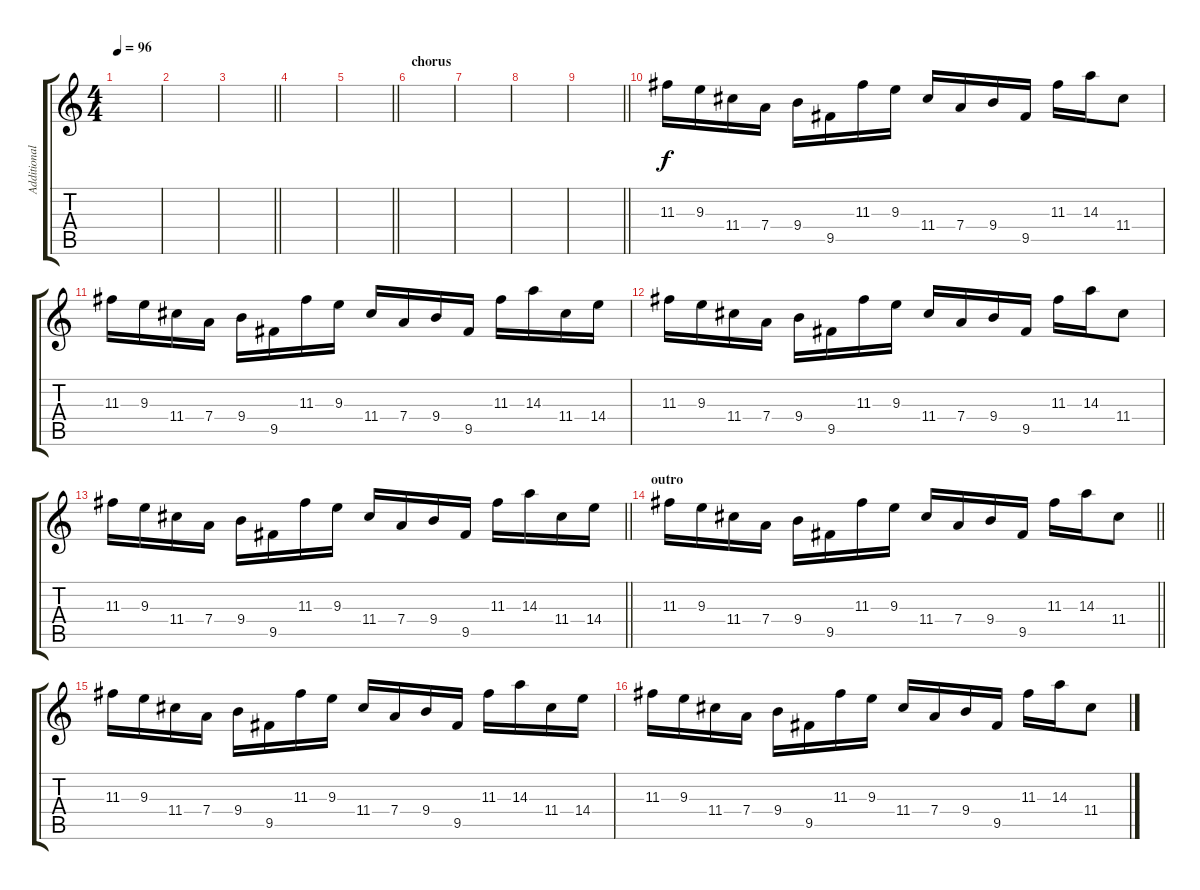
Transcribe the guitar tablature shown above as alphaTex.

\track ("Additional Guitar" "Additional") {instrument distortionguitar}
\staff {score tabs}
\tuning (E4 B3 G3 D3 A2 E2) {hide}
\ts (4 4)
\tempo 96
\clef g2
\ks c
|
|
\barLineRight lightlight
|
|
\barLineRight lightlight
|
\section ("" "chorus")
|
|
|
\barLineRight lightlight
|
11.3.16 9.3.16 11.4.16 7.4.16 9.4.16 9.5.16 11.3.16 9.3.16 11.4.16 7.4.16 9.4.16 9.5.16 11.3.16 14.3.16 11.4.8 |
11.3.16 9.3.16 11.4.16 7.4.16 9.4.16 9.5.16 11.3.16 9.3.16 11.4.16 7.4.16 9.4.16 9.5.16 11.3.16 14.3.16 11.4.16 14.4.16 |
11.3.16 9.3.16 11.4.16 7.4.16 9.4.16 9.5.16 11.3.16 9.3.16 11.4.16 7.4.16 9.4.16 9.5.16 11.3.16 14.3.16 11.4.8 |
\barLineRight lightlight
11.3.16 9.3.16 11.4.16 7.4.16 9.4.16 9.5.16 11.3.16 9.3.16 11.4.16 7.4.16 9.4.16 9.5.16 11.3.16 14.3.16 11.4.16 14.4.16 |
\section ("" "outro")
\barLineRight lightlight
11.3.16 9.3.16 11.4.16 7.4.16 9.4.16 9.5.16 11.3.16 9.3.16 11.4.16 7.4.16 9.4.16 9.5.16 11.3.16 14.3.16 11.4.8 |
11.3.16 9.3.16 11.4.16 7.4.16 9.4.16 9.5.16 11.3.16 9.3.16 11.4.16 7.4.16 9.4.16 9.5.16 11.3.16 14.3.16 11.4.16 14.4.16 |
11.3.16 9.3.16 11.4.16 7.4.16 9.4.16 9.5.16 11.3.16 9.3.16 11.4.16 7.4.16 9.4.16 9.5.16 11.3.16 14.3.16 11.4.8
